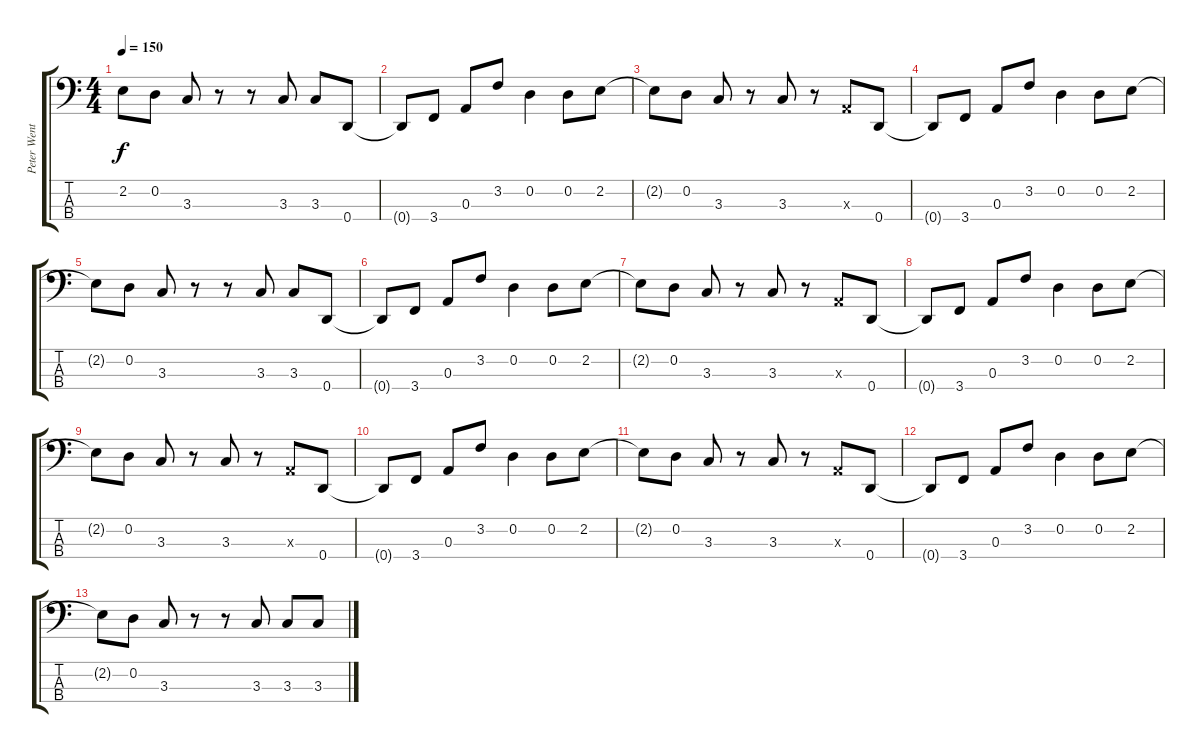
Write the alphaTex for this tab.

\track ("Peter Wentz (Bass)" "Peter Went") {instrument electricbassfinger}
\staff {score tabs}
\tuning (G2 D2 A1 D1) {hide}
\ts (4 4)
\tempo 150
\clef f4
\ks c
2.2{t}.8{dy f} 0.2.8 3.3.8 r.8 r.8 3.3.8 3.3.8 0.4.8 |
0.4{t}.8 3.4.8 0.3.8 3.2.8 0.2.4 0.2.8 2.2.8 |
2.2{t}.8 0.2.8 3.3.8 r.8 3.3.8 r.8 0.3{x}.8 0.4.8 |
0.4{t}.8 3.4.8 0.3.8 3.2.8 0.2.4 0.2.8 2.2.8 |
2.2{t}.8 0.2.8 3.3.8 r.8 r.8 3.3.8 3.3.8 0.4.8 |
0.4{t}.8 3.4.8 0.3.8 3.2.8 0.2.4 0.2.8 2.2.8 |
2.2{t}.8 0.2.8 3.3.8 r.8 3.3.8 r.8 0.3{x}.8 0.4.8 |
0.4{t}.8 3.4.8 0.3.8 3.2.8 0.2.4 0.2.8 2.2.8 |
2.2{t}.8 0.2.8 3.3.8 r.8 3.3.8 r.8 0.3{x}.8 0.4.8 |
0.4{t}.8 3.4.8 0.3.8 3.2.8 0.2.4 0.2.8 2.2.8 |
2.2{t}.8 0.2.8 3.3.8 r.8 3.3.8 r.8 0.3{x}.8 0.4.8 |
0.4{t}.8 3.4.8 0.3.8 3.2.8 0.2.4 0.2.8 2.2.8 |
2.2{t}.8 0.2.8 3.3.8 r.8 r.8 3.3.8 3.3.8 3.3.8
